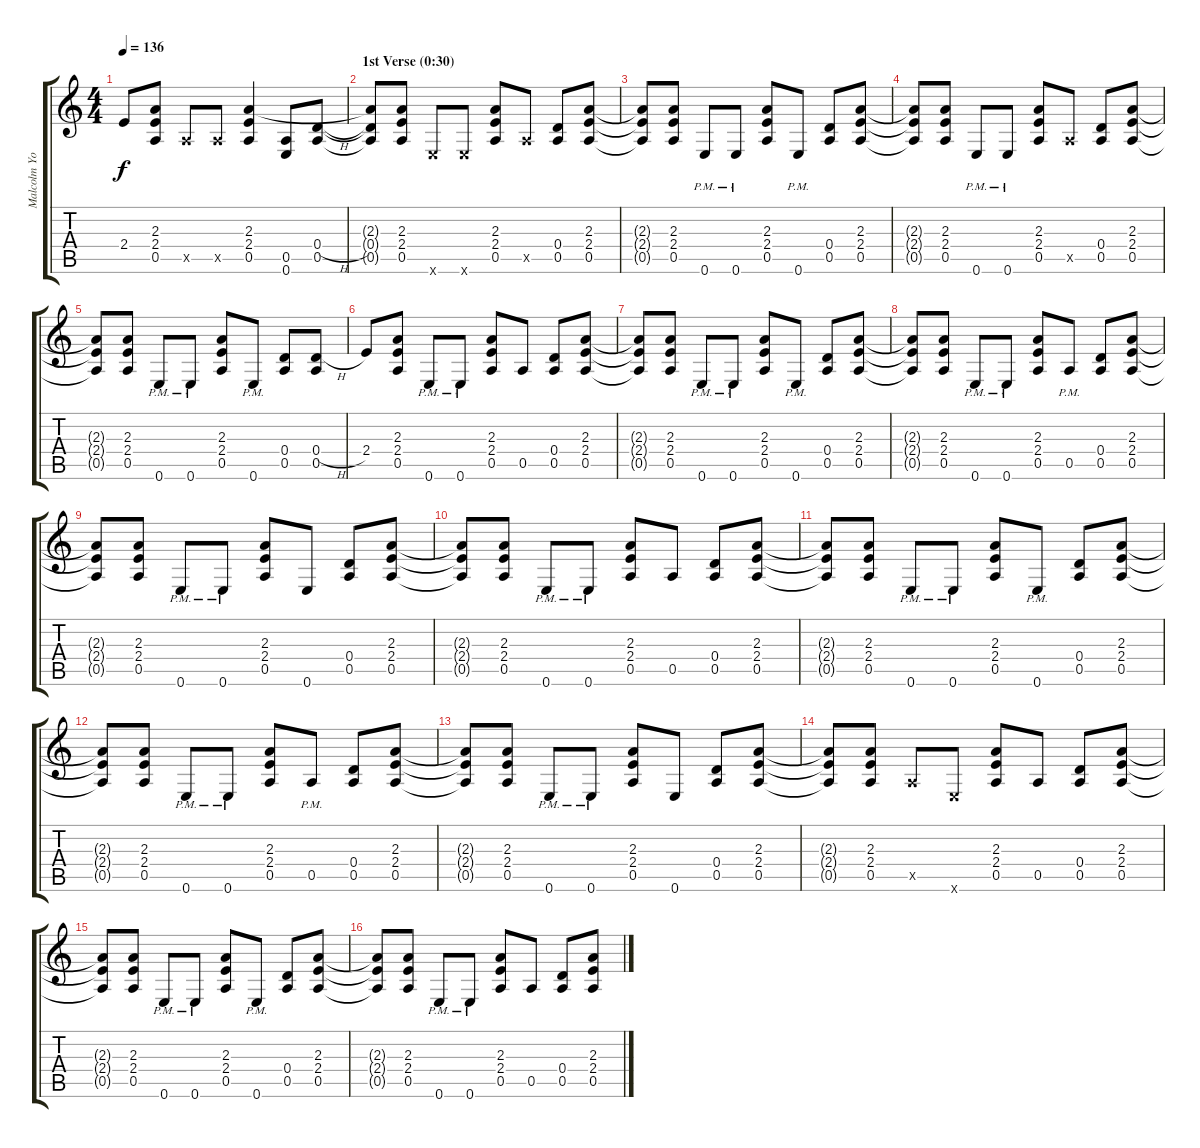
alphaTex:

\track ("Malcolm Young" "Malcolm Yo") {instrument overdrivenguitar}
\staff {score tabs}
\tuning (E4 B3 G3 D3 A2 E2) {hide}
\ts (4 4)
\tempo 136
\clef g2
\ks c
2.4.8{dy f} (2.3 2.4 0.5).8 0.5{x}.8 0.5{x}.8 (2.3 2.4 0.5).4 (0.5 0.6).8 (0.4{h} 0.5).8 |
\section ("" "1st Verse (0:30)")
(2.3{t} 0.4{t} 0.5{t}).8 (2.3 2.4 0.5).8 0.6{x}.8 0.6{x}.8 (2.3 2.4 0.5).8 0.5{x}.8 (0.4 0.5).8 (2.3 2.4 0.5).8 |
(2.3{t} 2.4{t} 0.5{t}).8 (2.3 2.4 0.5).8 0.6{pm}.8 0.6{pm}.8 (2.3 2.4 0.5).8 0.6{pm}.8 (0.4 0.5).8 (2.3 2.4 0.5).8 |
(2.3{t} 2.4{t} 0.5{t}).8 (2.3 2.4 0.5).8 0.6{pm}.8 0.6{pm}.8 (2.3 2.4 0.5).8 0.5{x}.8 (0.4 0.5).8 (2.3 2.4 0.5).8 |
(2.3{t} 2.4{t} 0.5{t}).8 (2.3 2.4 0.5).8 0.6{pm}.8 0.6{pm}.8 (2.3 2.4 0.5).8 0.6{pm}.8 (0.4 0.5).8 (0.4{h} 0.5).8 |
2.4.8 (2.3 2.4 0.5).8 0.6{pm}.8 0.6{pm}.8 (2.3 2.4 0.5).8 0.5.8 (0.4 0.5).8 (2.3 2.4 0.5).8 |
(2.3{t} 2.4{t} 0.5{t}).8 (2.3 2.4 0.5).8 0.6{pm}.8 0.6{pm}.8 (2.3 2.4 0.5).8 0.6{pm}.8 (0.4 0.5).8 (2.3 2.4 0.5).8 |
(2.3{t} 2.4{t} 0.5{t}).8 (2.3 2.4 0.5).8 0.6{pm}.8 0.6{pm}.8 (2.3 2.4 0.5).8 0.5{pm}.8 (0.4 0.5).8 (2.3 2.4 0.5).8 |
(2.3{t} 2.4{t} 0.5{t}).8 (2.3 2.4 0.5).8 0.6{pm}.8 0.6{pm}.8 (2.3 2.4 0.5).8 0.6.8 (0.4 0.5).8 (2.3 2.4 0.5).8 |
(2.3{t} 2.4{t} 0.5{t}).8 (2.3 2.4 0.5).8 0.6{pm}.8 0.6{pm}.8 (2.3 2.4 0.5).8 0.5.8 (0.4 0.5).8 (2.3 2.4 0.5).8 |
(2.3{t} 2.4{t} 0.5{t}).8 (2.3 2.4 0.5).8 0.6{pm}.8 0.6{pm}.8 (2.3 2.4 0.5).8 0.6{pm}.8 (0.4 0.5).8 (2.3 2.4 0.5).8 |
(2.3{t} 2.4{t} 0.5{t}).8 (2.3 2.4 0.5).8 0.6{pm}.8 0.6{pm}.8 (2.3 2.4 0.5).8 0.5{pm}.8 (0.4 0.5).8 (2.3 2.4 0.5).8 |
(2.3{t} 2.4{t} 0.5{t}).8 (2.3 2.4 0.5).8 0.6{pm}.8 0.6{pm}.8 (2.3 2.4 0.5).8 0.6.8 (0.4 0.5).8 (2.3 2.4 0.5).8 |
(2.3{t} 2.4{t} 0.5{t}).8 (2.3 2.4 0.5).8 0.5{x}.8 0.6{x}.8 (2.3 2.4 0.5).8 0.5.8 (0.4 0.5).8 (2.3 2.4 0.5).8 |
(2.3{t} 2.4{t} 0.5{t}).8 (2.3 2.4 0.5).8 0.6{pm}.8 0.6{pm}.8 (2.3 2.4 0.5).8 0.6{pm}.8 (0.4 0.5).8 (2.3 2.4 0.5).8 |
(2.3{t} 2.4{t} 0.5{t}).8 (2.3 2.4 0.5).8 0.6{pm}.8 0.6{pm}.8 (2.3 2.4 0.5).8 0.5.8 (0.4 0.5).8 (2.3 2.4 0.5).8
